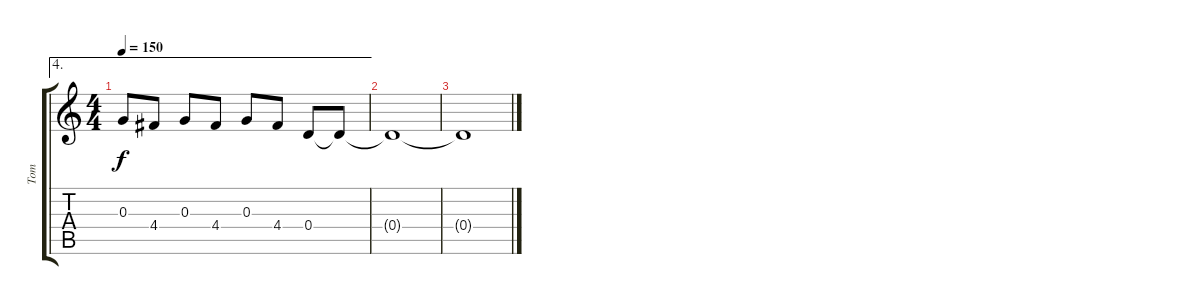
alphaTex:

\track ("Tom" "Tom") {instrument distortionguitar}
\staff {score tabs}
\tuning (E4 B3 G3 D3 A2 D2) {hide}
\ae 4
\ts (4 4)
\tempo 150
\clef g2
\ks c
0.3.8{dy f} 4.4.8 0.3.8 4.4.8 0.3.8 4.4.8 0.4.8{volume 0} 0.4{t}.8 |
0.4{t}.1 |
0.4{t}.1
